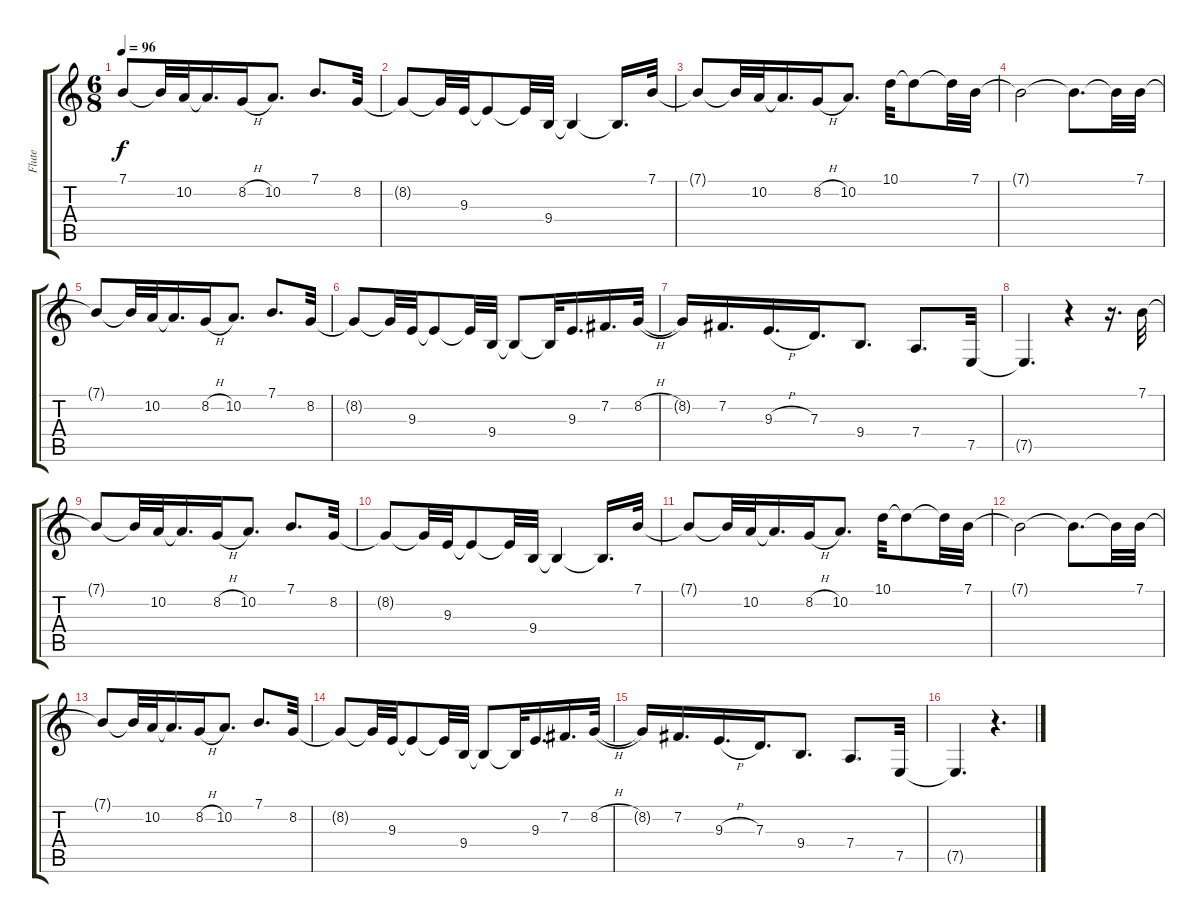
\track ("Flute" "Flute") {instrument panflute}
\staff {score tabs}
\tuning (E4 B3 G3 D3 A2 E2) {hide}
\ts (6 8)
\tempo 96
\clef g2
\ks c
7.1.8{dy f} 7.1{t}.32 10.2.32 10.2{t}.16{d} 8.2{h}.16 10.2.8{d} 7.1.8{d} 8.2.32 |
8.2{t}.8 8.2{t}.32 9.3.32 9.3{t}.8 9.3{t}.32 9.4.32 9.4{t}.4 9.4{t}.16{d} 7.1.32 |
7.1{t}.8 7.1{t}.32 10.2.32 10.2{t}.16{d} 8.2{h}.16 10.2.8{d} 10.1.32 10.1{t}.8 10.1{t}.32 7.1.32 |
7.1{t}.2 7.1{t}.8{d} 7.1{t}.32 7.1.32 |
7.1{t}.8 7.1{t}.32 10.2.32 10.2{t}.16{d} 8.2{h}.16 10.2.8{d} 7.1.8{d} 8.2.32 |
8.2{t}.8 8.2{t}.32 9.3.32 9.3{t}.8 9.3{t}.32 9.4.32 9.4{t}.8 9.4{t}.32 9.3.16{d} 7.2.16{d} 8.2{h}.32 |
8.2{t}.16 7.2.16{d} 9.3{h}.16{d} 7.3.16{d} 9.4.8{d} 7.4.8{d} 7.5.32 |
7.5{t}.4{d} r.4 r.16{d} 7.1.32 |
7.1{t}.8 7.1{t}.32 10.2.32 10.2{t}.16{d} 8.2{h}.16 10.2.8{d} 7.1.8{d} 8.2.32 |
8.2{t}.8 8.2{t}.32 9.3.32 9.3{t}.8 9.3{t}.32 9.4.32 9.4{t}.4 9.4{t}.16{d} 7.1.32 |
7.1{t}.8 7.1{t}.32 10.2.32 10.2{t}.16{d} 8.2{h}.16 10.2.8{d} 10.1.32 10.1{t}.8 10.1{t}.32 7.1.32 |
7.1{t}.2 7.1{t}.8{d} 7.1{t}.32 7.1.32 |
7.1{t}.8 7.1{t}.32 10.2.32 10.2{t}.16{d} 8.2{h}.16 10.2.8{d} 7.1.8{d} 8.2.32 |
8.2{t}.8 8.2{t}.32 9.3.32 9.3{t}.8 9.3{t}.32 9.4.32 9.4{t}.8 9.4{t}.32 9.3.16{d} 7.2.16{d} 8.2{h}.32 |
8.2{t}.16 7.2.16{d} 9.3{h}.16{d} 7.3.16{d} 9.4.8{d} 7.4.8{d} 7.5.32 |
7.5{t}.4{d} r.4{d}
